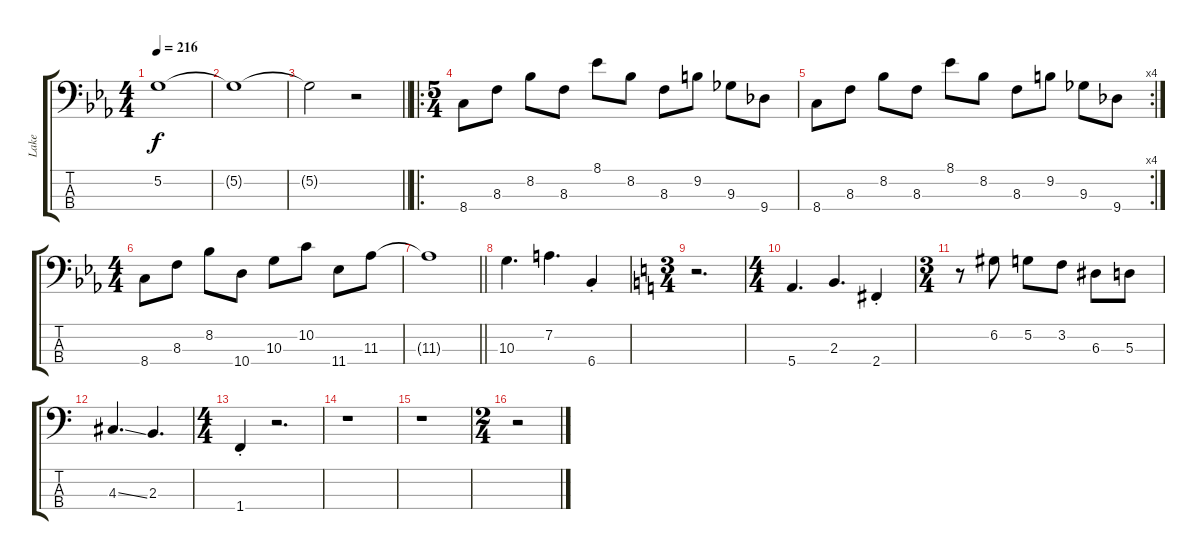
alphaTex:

\track ("Lake" "Lake") {instrument electricbasspick}
\staff {score tabs}
\tuning (G2 D2 A1 E1) {hide}
\ts (4 4)
\tempo 216
\clef f4
\ks eb
5.2{t}.1{dy f} |
5.2{t}.1 |
\barLineRight lightlight
5.2{t}.2 r.2 |
\ro
\ts (5 4)
8.4.8 8.3.8 8.2.8 8.3.8 8.1.8 8.2.8 8.3.8 9.2.8 9.3.8 9.4.8 |
\rc 4
8.4.8 8.3.8 8.2.8 8.3.8 8.1.8 8.2.8 8.3.8 9.2.8 9.3.8 9.4.8 |
\ts (4 4)
8.4.8 8.3.8 8.2.8 10.4.8 10.3.8 10.2.8 11.4.8 11.3.8 |
\barLineRight lightlight
11.3{t}.1 |
10.3.4{d} 7.2.4{d} 6.4{st}.4 |
\ts (3 4)
\ks c
r.2{d} |
\ts (4 4)
5.4.4{d} 2.3.4{d} 2.4{st}.4 |
\ts (3 4)
r.8 6.2.8 5.2.8 3.2.8 6.3.8 5.3.8 |
4.3{ss}.4{d} 2.3.4{d} |
\ts (4 4)
1.4{st}.4 r.2{d} |
r.1 |
r.1 |
\ts (2 4)
r.2
